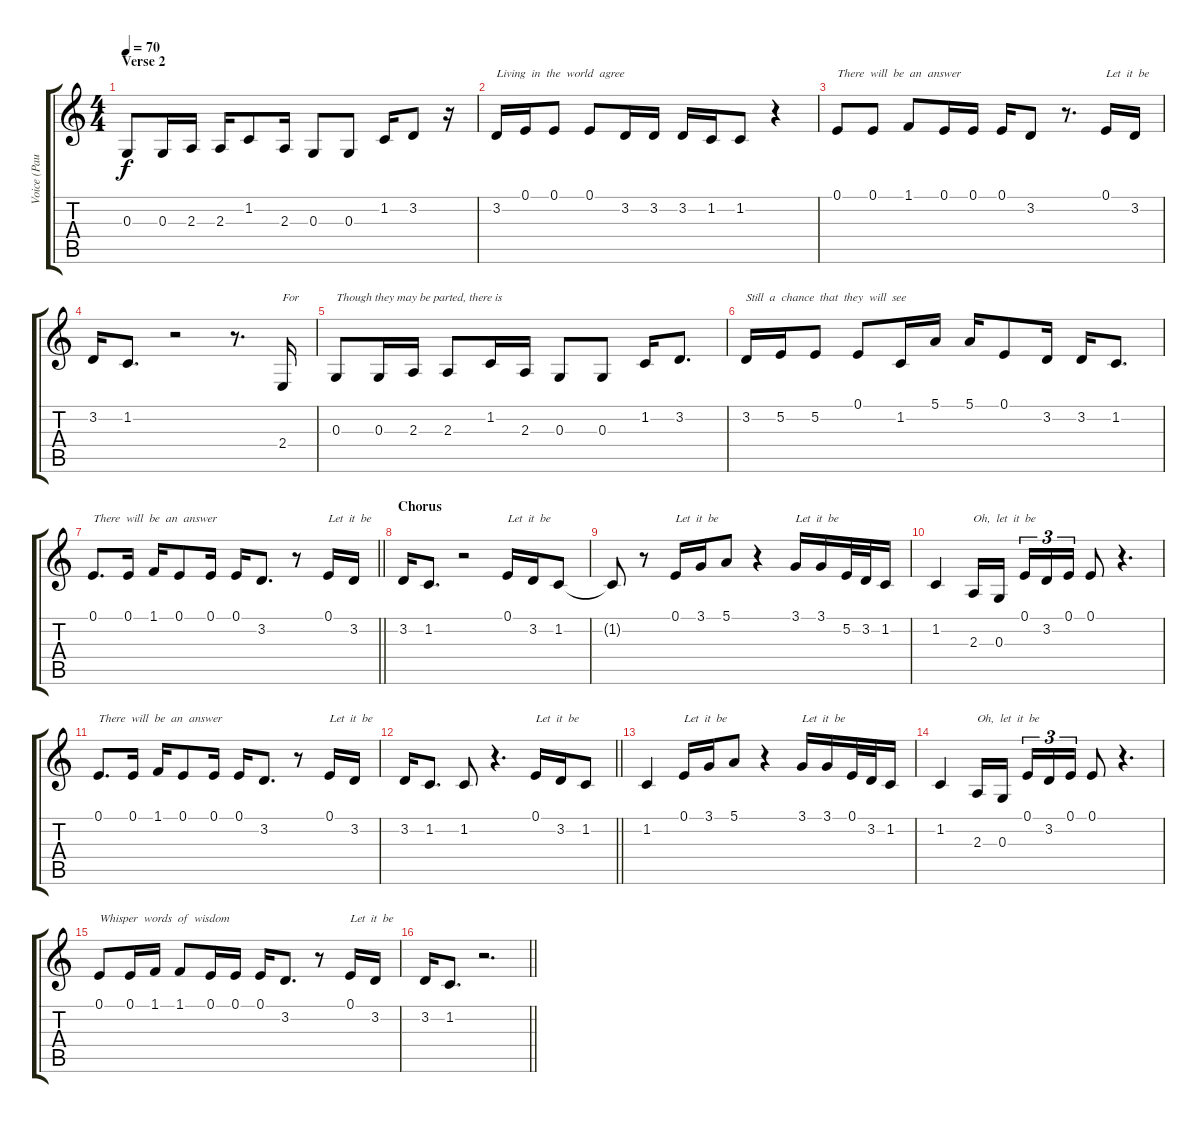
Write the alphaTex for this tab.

\track ("Voice (Paul McCartney)" "Voice (Pau") {instrument clarinet}
\staff {score tabs}
\tuning (E4 B3 G3 D3 A2 E2) {hide}
\ts (4 4)
\section ("" "Verse 2")
\tempo 70
\clef g2
\ks c
0.3.8{dy f} 0.3.16 2.3.16 2.3.16 1.2.8 2.3.16 0.3.8 0.3.8 1.2.16 3.2.8 r.16 |
3.2.16{txt "Living  in  the  world  agree"} 0.1.16 0.1.8 0.1.8 3.2.16 3.2.16 3.2.16 1.2.16 1.2.8 r.4 |
0.1.8{txt "There  will  be  an  answer  "} 0.1.8 1.1.8 0.1.16 0.1.16 0.1.16 3.2.8 r.8{d} 0.1.16{txt "Let  it  be"} 3.2.16 |
3.2.16 1.2.8{d} r.2 r.8{d} 2.4.16{txt "For  "} |
0.3.8{txt "Though they may be parted, there is"} 0.3.16 2.3.16 2.3.8 1.2.16 2.3.16 0.3.8 0.3.8 1.2.16 3.2.8{d} |
3.2.16{txt "Still  a  chance  that  they  will  see"} 5.2.16 5.2.8 0.1.8 1.2.16 5.1.16 5.1.16 0.1.8 3.2.16 3.2.16 1.2.8{d} |
\barLineRight lightlight
0.1.8{d txt "There  will  be  an  answer  "} 0.1.16 1.1.16 0.1.8 0.1.16 0.1.16 3.2.8{d} r.8 0.1.16{txt "Let  it  be"} 3.2.16 |
\section ("" "Chorus")
3.2.16 1.2.8{d} r.2 0.1.16{txt "Let  it  be"} 3.2.16 1.2.8 |
1.2{t}.8 r.8 0.1.16{txt "Let  it  be"} 3.1.16 5.1.8 r.4 3.1.16{txt "Let  it  be"} 3.1.16 5.2.32 3.2.32 1.2.16 |
1.2.4 2.3.16{txt "Oh,  let  it  be"} 0.3.16 0.1.16{tu (3 2)} 3.2.16{tu (3 2)} 0.1.16{tu (3 2)} 0.1.8 r.4{d} |
0.1.8{d txt "There  will  be  an  answer  "} 0.1.16 1.1.16 0.1.8 0.1.16 0.1.16 3.2.8{d} r.8 0.1.16{txt "Let  it  be"} 3.2.16 |
\barLineRight lightlight
3.2.16 1.2.8{d} 1.2.8 r.4{d} 0.1.16{txt "Let  it  be"} 3.2.16 1.2.8 |
1.2.4 0.1.16{txt "Let  it  be"} 3.1.16 5.1.8 r.4 3.1.16{txt "Let  it  be"} 3.1.16 0.1.32 3.2.32 1.2.16 |
1.2.4 2.3.16{txt "Oh,  let  it  be"} 0.3.16 0.1.16{tu (3 2)} 3.2.16{tu (3 2)} 0.1.16{tu (3 2)} 0.1.8 r.4{d} |
0.1.8{txt "Whisper  words  of  wisdom"} 0.1.16 1.1.16 1.1.8 0.1.16 0.1.16 0.1.16 3.2.8{d} r.8 0.1.16{txt "Let  it  be"} 3.2.16 |
\barLineRight lightlight
3.2.16 1.2.8{d} r.2{d}
